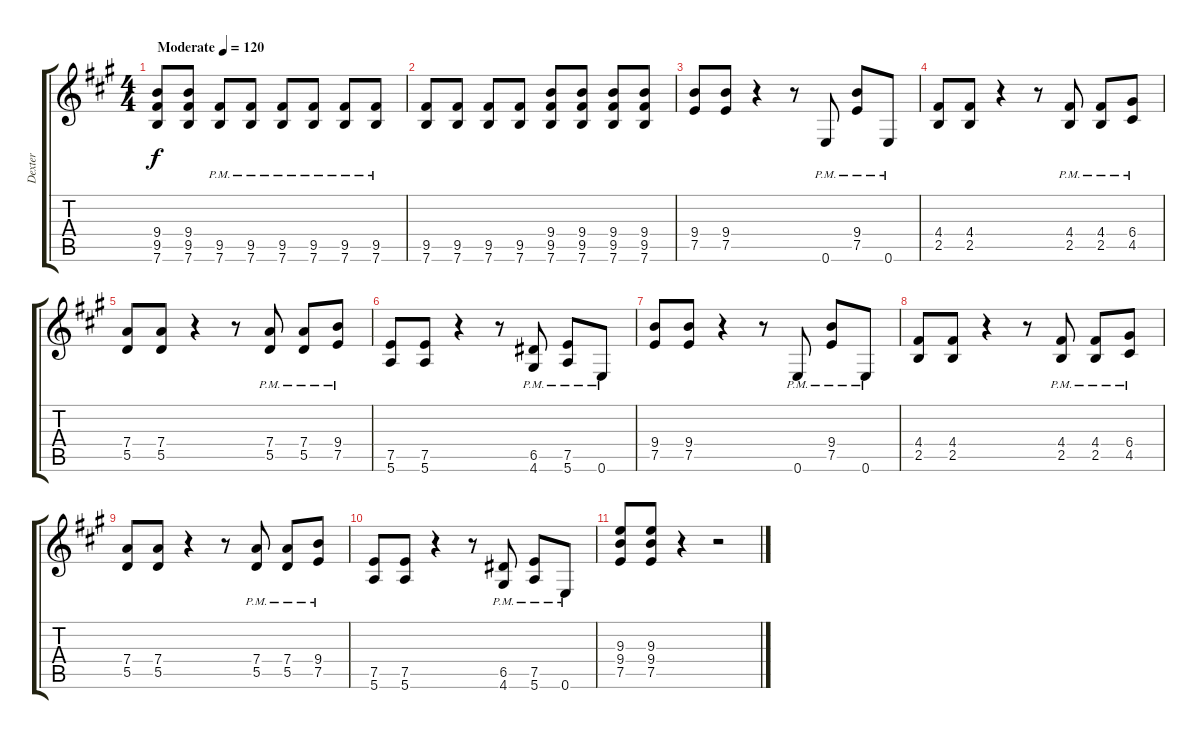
\track ("Dexter" "Dexter") {instrument distortionguitar}
\staff {score tabs}
\tuning (E4 B3 G3 D3 A2 E2) {hide}
\ts (4 4)
\tempo (120 "Moderate")
\clef g2
\ks a
(9.4 9.5 7.6).8{dy f instrument distortionguitar} (9.4 9.5 7.6).8 (9.5{pm} 7.6{pm}).8 (9.5{pm} 7.6{pm}).8 (9.5{pm} 7.6{pm}).8 (9.5{pm} 7.6{pm}).8 (9.5{pm} 7.6{pm}).8 (9.5{pm} 7.6{pm}).8 |
(9.5 7.6).8 (9.5 7.6).8 (9.5 7.6).8 (9.5 7.6).8 (9.4 9.5 7.6).8 (9.4 9.5 7.6).8 (9.4 9.5 7.6).8 (9.4 9.5 7.6).8 |
(9.4 7.5).8 (9.4 7.5).8 r.4 r.8 0.6{pm}.8 (9.4{pm} 7.5{pm}).8 0.6{pm}.8 |
(4.4 2.5).8 (4.4 2.5).8 r.4 r.8 (4.4{pm} 2.5{pm}).8 (4.4{pm} 2.5{pm}).8 (6.4{pm} 4.5{pm}).8 |
(7.4 5.5).8 (7.4 5.5).8 r.4 r.8 (7.4{pm} 5.5{pm}).8 (7.4{pm} 5.5{pm}).8 (9.4{pm} 7.5{pm}).8 |
(7.5 5.6).8 (7.5 5.6).8 r.4 r.8 (6.5{pm} 4.6{pm}).8 (7.5{pm} 5.6{pm}).8 0.6{pm}.8 |
(9.4 7.5).8 (9.4 7.5).8 r.4 r.8 0.6{pm}.8 (9.4{pm} 7.5{pm}).8 0.6{pm}.8 |
(4.4 2.5).8 (4.4 2.5).8 r.4 r.8 (4.4{pm} 2.5{pm}).8 (4.4{pm} 2.5{pm}).8 (6.4{pm} 4.5{pm}).8 |
(7.4 5.5).8 (7.4 5.5).8 r.4 r.8 (7.4{pm} 5.5{pm}).8 (7.4{pm} 5.5{pm}).8 (9.4{pm} 7.5{pm}).8 |
(7.5 5.6).8 (7.5 5.6).8 r.4 r.8 (6.5{pm} 4.6{pm}).8 (7.5{pm} 5.6{pm}).8 0.6{pm}.8 |
(9.3 9.4 7.5).8 (9.3 9.4 7.5).8 r.4 r.2
